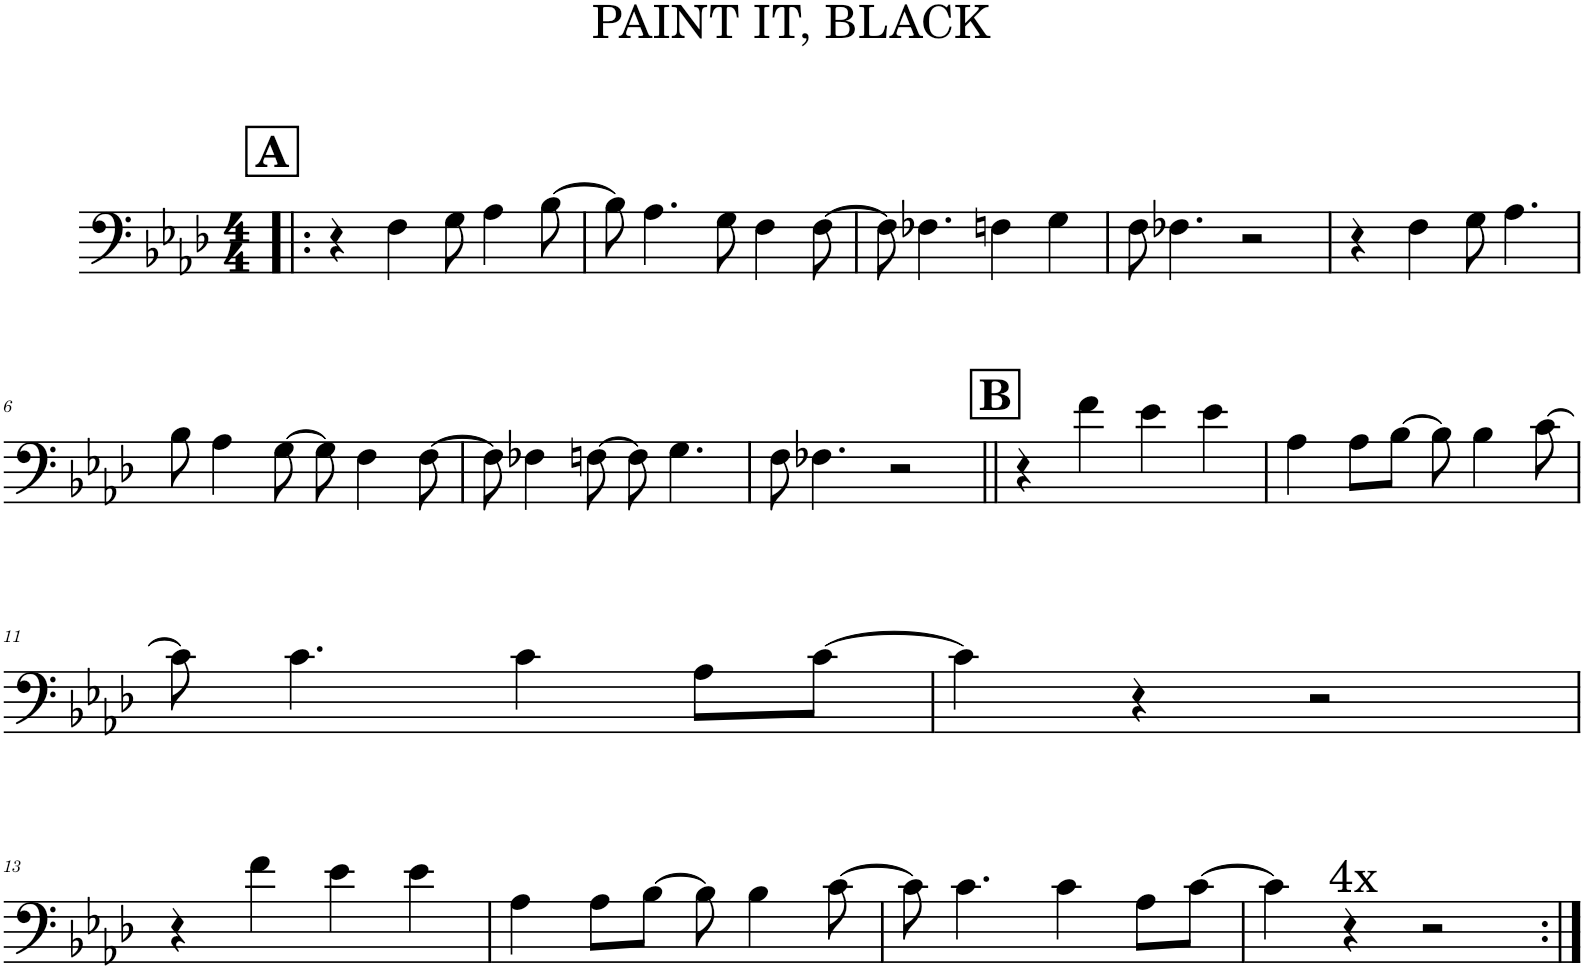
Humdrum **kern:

**kern
*part1
*staff1
*I"Trombone
*I'Trb
*clefF4
*k[b-e-a-d-]
*M4/4
=1!|:
4r
4F\
8G\
4A-\
[8B-\
=2
8B-\]
4.A-\
8G\
4F\
[8F\
=3
8F\]
4.F-X\
4Fn\
4G\
=4
8F\
4.F-X\
2r
=5
4r
4F\
8G\
4.A-\
!!LO:LB:g=z
=6
8B-\
4A-\
[8G\
8G\]
4F\
[8F\
=7
8F\]
4F-X\
[8Fn\
8F\]
4.G\
=8
8F\
4.F-X\
2r
=9||
4r
4f\
4e-\
4e-\
=10
4A-\
8A-\L
[8B-\J
8B-\]
4B-\
[8c\
!!LO:LB:g=z
=11
8c\]
4.c\
4c\
8A-\L
[8c\J
=12
4c\]
4r
2r
!!LO:LB:g=z
=13
4r
4f\
4e-\
4e-\
=14
4A-\
8A-\L
[8B-\J
8B-\]
4B-\
[8c\
=15
8c\]
4.c\
4c\
8A-\L
[8c\J
=16
4c\]
4r
2r
=:|!
*-
